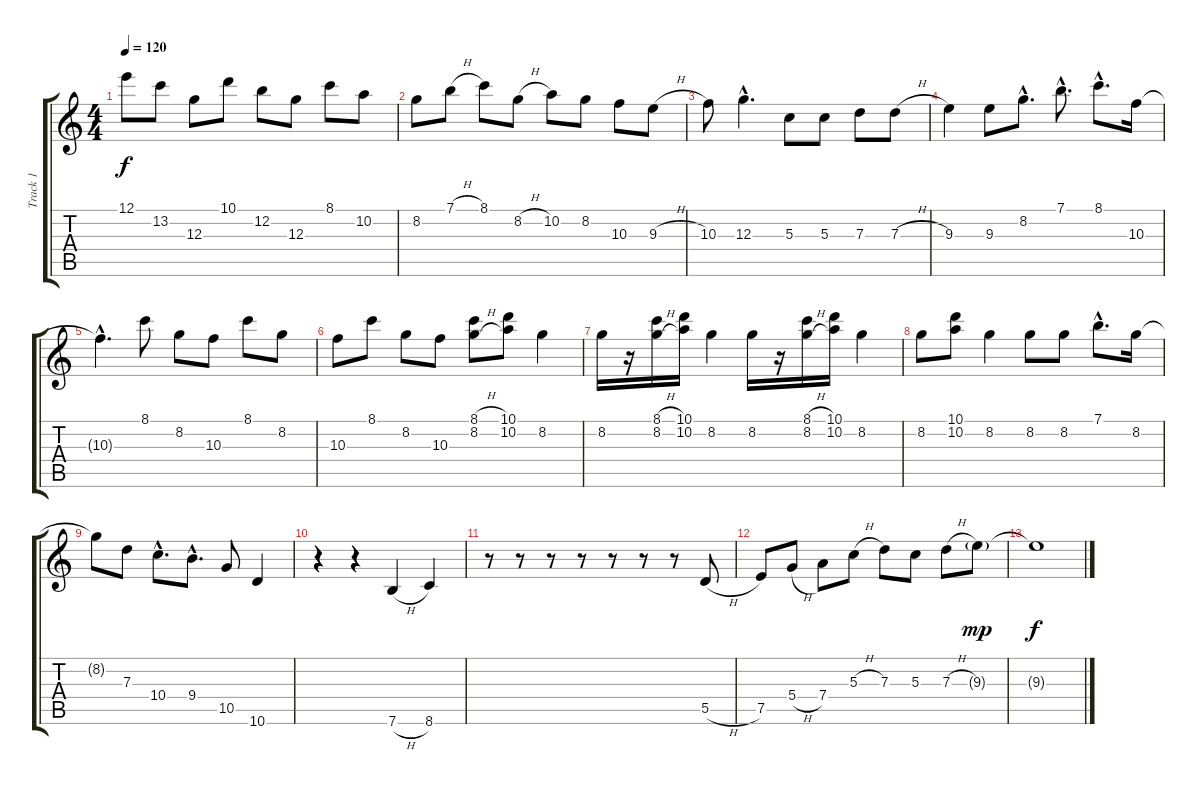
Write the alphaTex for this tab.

\track ("Track 1" "Track 1") {instrument acousticguitarnylon}
\staff {score tabs}
\tuning (E4 B3 G3 D3 A2 E2) {hide}
\ts (4 4)
\tempo 120
\clef g2
\ks c
12.1.8{dy f instrument acousticguitarnylon} 13.2.8 12.3.8 10.1.8 12.2.8 12.3.8 8.1.8 10.2.8 |
8.2.8 7.1{h}.8 8.1.8 8.2{h}.8 10.2.8 8.2.8 10.3.8 9.3{h}.8 |
10.3.8 12.3{hac}.4{d} 5.3.8 5.3.8 7.3.8 7.3{h}.8 |
9.3.4 9.3.8 8.2{hac}.8{d} 7.1{hac}.8{d} 8.1{hac}.8{d} 10.3.16 |
10.3{hac t}.4{d} 8.1.8 8.2.8 10.3.8 8.1.8 8.2.8 |
10.3.8 8.1.8 8.2.8 10.3.8 (8.1{h} 8.2{h}).8 (10.1 10.2).8 8.2.4 |
8.2.16 r.16 (8.1{h} 8.2{h}).16 (10.1 10.2).16 8.2.4 8.2.16 r.16 (8.1{h} 8.2{h}).16 (10.1 10.2).16 8.2.4 |
8.2.8 (10.1 10.2).8 8.2.4 8.2.8 8.2.8 7.1{hac}.8{d} 8.2.16 |
8.2{t}.8 7.3.8 10.4{hac}.8{d} 9.4{hac}.8{d} 10.5.8 10.6.4 |
r.4 r.4 7.6{h}.4 8.6.4 |
r.8 r.8 r.8 r.8 r.8 r.8 r.8 5.5{h}.8 |
7.5.8 5.4{h}.8 7.4.8 5.3{h}.8 7.3.8 5.3.8 7.3{h}.8 9.3{g}.8{dy mp} |
9.3{t}.1{dy f}
